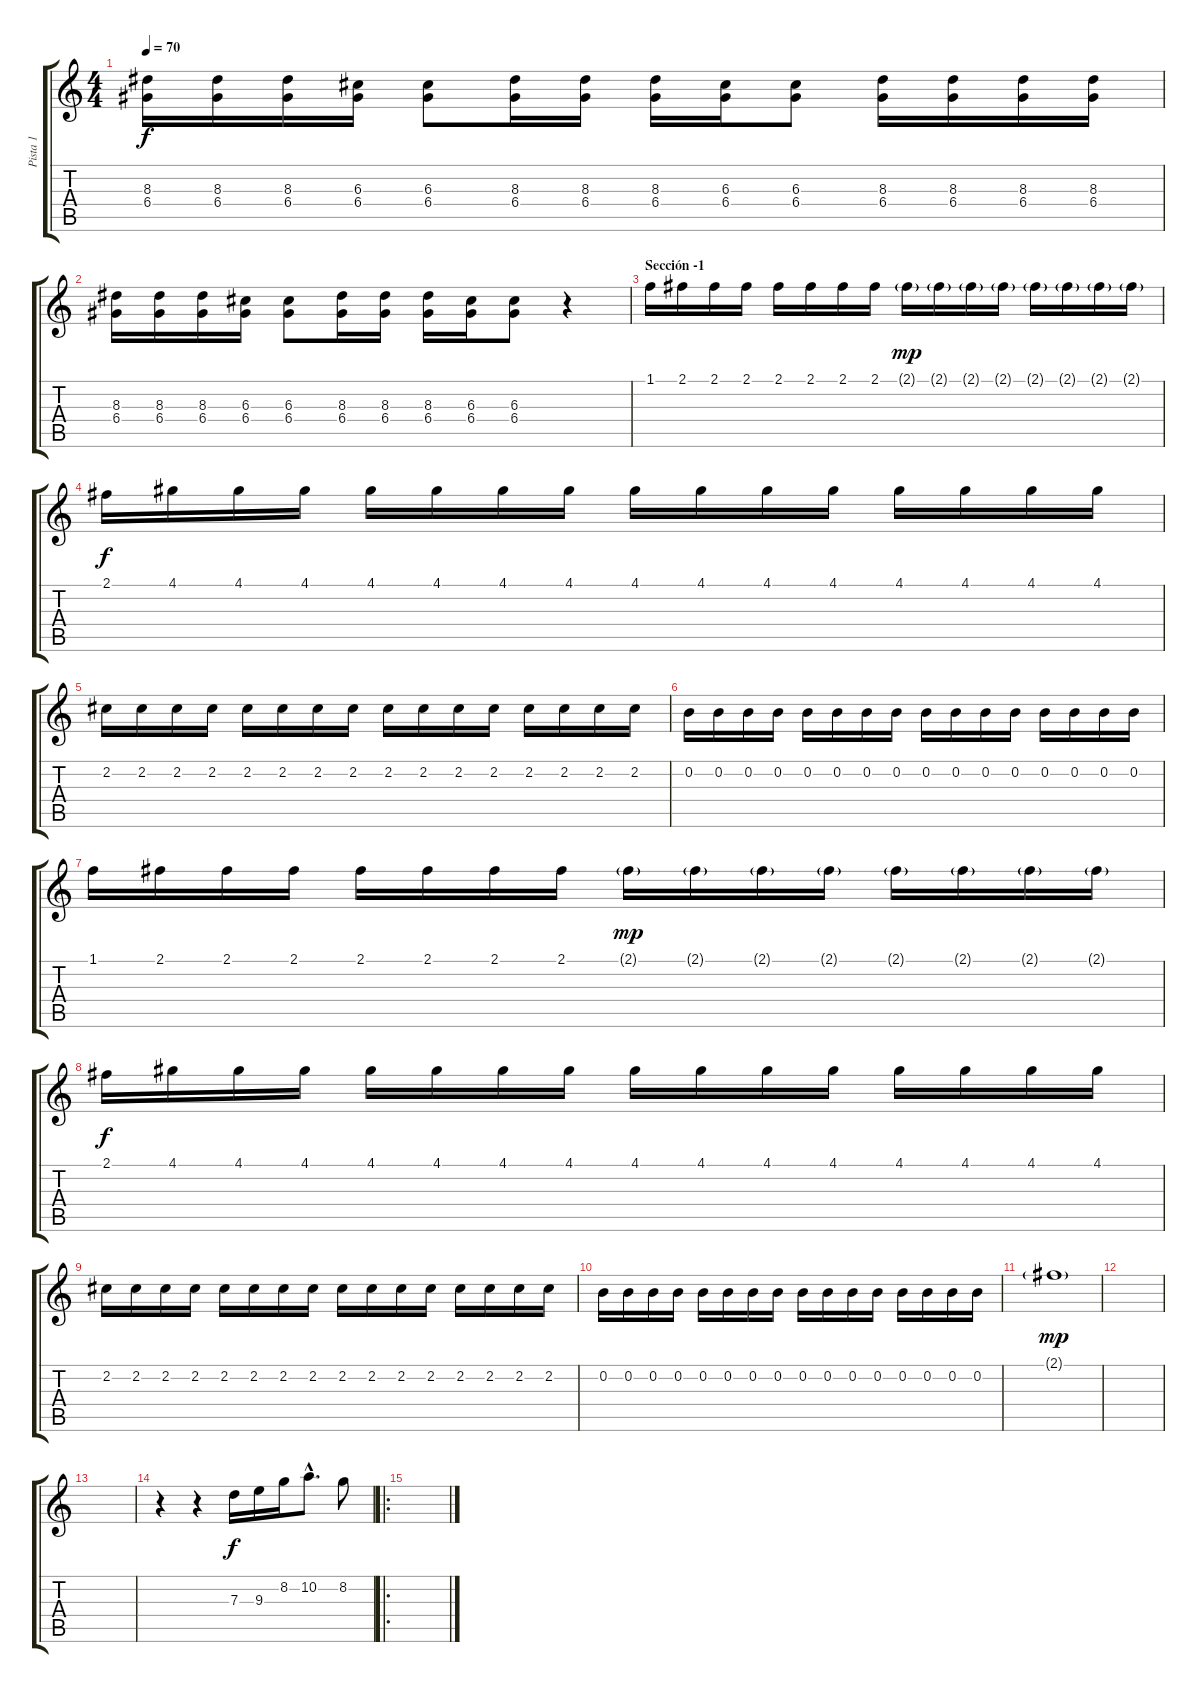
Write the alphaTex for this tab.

\track ("Pista 1" "Pista 1") {instrument distortionguitar}
\staff {score tabs}
\tuning (E4 B3 G3 D3 A2 E2) {hide}
\ts (4 4)
\tempo 70
\clef g2
\ks c
(8.3 6.4).16{dy f} (8.3 6.4).16 (8.3 6.4).16 (6.3 6.4).16 (6.3 6.4).8 (8.3 6.4).16 (8.3 6.4).16 (8.3 6.4).16 (6.3 6.4).16 (6.3 6.4).8 (8.3 6.4).16 (8.3 6.4).16 (8.3 6.4).16 (8.3 6.4).16 |
(8.3 6.4).16 (8.3 6.4).16 (8.3 6.4).16 (6.3 6.4).16 (6.3 6.4).8 (8.3 6.4).16 (8.3 6.4).16 (8.3 6.4).16 (6.3 6.4).16 (6.3 6.4).8 r.4 |
\section ("" "Sección -1")
1.1.16 2.1.16 2.1.16 2.1.16 2.1.16 2.1.16 2.1.16 2.1.16 2.1{g}.16{dy mp} 2.1{g}.16 2.1{g}.16 2.1{g}.16 2.1{g}.16 2.1{g}.16 2.1{g}.16 2.1{g}.16 |
2.1.16{dy f} 4.1.16 4.1.16 4.1.16 4.1.16 4.1.16 4.1.16 4.1.16 4.1.16 4.1.16 4.1.16 4.1.16 4.1.16 4.1.16 4.1.16 4.1.16 |
2.2.16 2.2.16 2.2.16 2.2.16 2.2.16 2.2.16 2.2.16 2.2.16 2.2.16 2.2.16 2.2.16 2.2.16 2.2.16 2.2.16 2.2.16 2.2.16 |
0.2.16 0.2.16 0.2.16 0.2.16 0.2.16 0.2.16 0.2.16 0.2.16 0.2.16 0.2.16 0.2.16 0.2.16 0.2.16 0.2.16 0.2.16 0.2.16 |
1.1.16 2.1.16 2.1.16 2.1.16 2.1.16 2.1.16 2.1.16 2.1.16 2.1{g}.16{dy mp} 2.1{g}.16 2.1{g}.16 2.1{g}.16 2.1{g}.16 2.1{g}.16 2.1{g}.16 2.1{g}.16 |
2.1.16{dy f} 4.1.16 4.1.16 4.1.16 4.1.16 4.1.16 4.1.16 4.1.16 4.1.16 4.1.16 4.1.16 4.1.16 4.1.16 4.1.16 4.1.16 4.1.16 |
2.2.16 2.2.16 2.2.16 2.2.16 2.2.16 2.2.16 2.2.16 2.2.16 2.2.16 2.2.16 2.2.16 2.2.16 2.2.16 2.2.16 2.2.16 2.2.16 |
0.2.16 0.2.16 0.2.16 0.2.16 0.2.16 0.2.16 0.2.16 0.2.16 0.2.16 0.2.16 0.2.16 0.2.16 0.2.16 0.2.16 0.2.16 0.2.16 |
2.1{g}.1{dy mp} |
|
|
r.4 r.4 7.3.16{dy f} 9.3.16 8.2.16 10.2{hac}.8{d} 8.2.8 |
\ro
